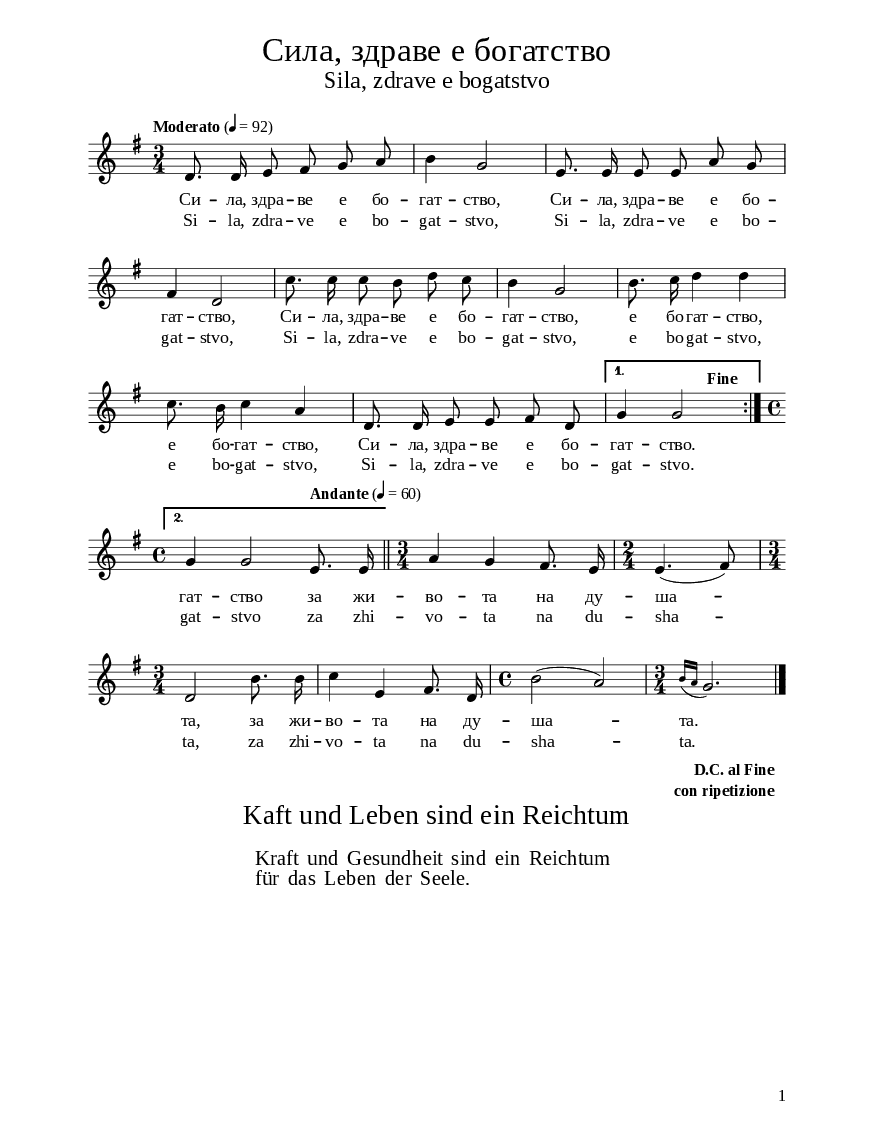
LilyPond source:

\version "2.24.0"

% include paper part and global functions
\include "include/globals.ily"

\bookpart {
  \label #'ref112_1
  \tocItem \markup "Сила, здраве е богатство – Sila, zdrave e bogatstvo"
  \include "include/bookpart-paper.ily"
  \score {
    \include "include/score-layout.ily"


   \new Voice \relative c' {
      \clef treble
      \key g \major
      \time 3/4
      \tempoFunc "Moderato" 4 "92"
      \autoBeamOff

      \repeat volta 2 {
        d8. d16 e8 fis8 g8 a8 | b4 g2 | e8. e16 e8 e8 a8 g8 | \break



        fis4 d2 |  c'8. c16 c8 b8 d8 c8 | b4 g2 | b8. c16 d4 d4 | \break

        c8. b16 c4 a4 |    d,8. d16 e8 e8 fis8 d8
      } \alternative {
        { | g4 \tempo "         Fine" g2 | \break }
        { \time 4/4 g4 g2 

        \override Score.MetronomeMark.outside-staff-priority = #599
        %\override Score.MetronomeMark.X-extent=#'(-4.5 . 0)
        \tempoFunc "Andante" 4 "60"
        
        e8. e16 }
      }

      \bar "||" \time 3/4  a4 g4 fis8. e16 


      \time 2/4  e4. ( fis8 ) \break

      | \time 3/4  d2 b'8. b16 | c4 e,4 fis8. d16 | \time 4/4  b'2 ( a2 ) |
      \time 3/4  |
      \grace { b16 [( a16] } g2.) \bar "|."


    }



    \addlyrics {
      Си -- ла,
      здра -- ве е бо -- гат -- ство, Си -- ла, здра --
      ве е бо -- гат -- ство, Си -- ла, здра -- ве е
      бо -- гат -- ство, е бо -- гат -- ство, е бо --
      гат -- ство, Си -- ла, здра -- ве е бо -- гат --
      ство. гат -- ство за жи -- во -- та на ду -- ша
      -- та, за жи -- во -- та на ду -- ша -- та.
    }

    \addlyrics {
      Si -- la,
      zdra -- ve e bo -- gat -- stvo, Si -- la, zdra --
      ve e bo -- gat -- stvo, Si -- la, zdra -- ve e
      bo -- gat -- stvo, e bo -- gat -- stvo, e bo --
      gat -- stvo, Si -- la, zdra -- ve e bo -- gat --
      stvo. gat -- stvo za zhi -- vo -- ta na du -- sha
      -- ta, za zhi -- vo -- ta na du -- sha -- ta.
    }

    \header {
      title = \titleFunc "Сила, здраве е богатство" "Sila, zdrave e bogatstvo"
    }

    \midi{}

  } % score

  \markup \dc-two "D.C. al Fine" "con ripetizione"
  

  % include foreign translation(s) of the song

  %\pageBreak
  \version "2.24.0"

\markup \fill-line { \fontsize #deTitleFontSize "Kaft und Leben sind ein Reichtum" }
\markup \null
\markup \null
\markup \fontsize #deCoupletFontSize {
  \hspace #16
  \override #`(baseline-skip . ,deCoupletBaselineSkip)

  \column {
      \line {  Kraft und Gesundheit sind ein Reichtum}
             \line { für das Leben der Seele. }



    }


}


} % bookpart
